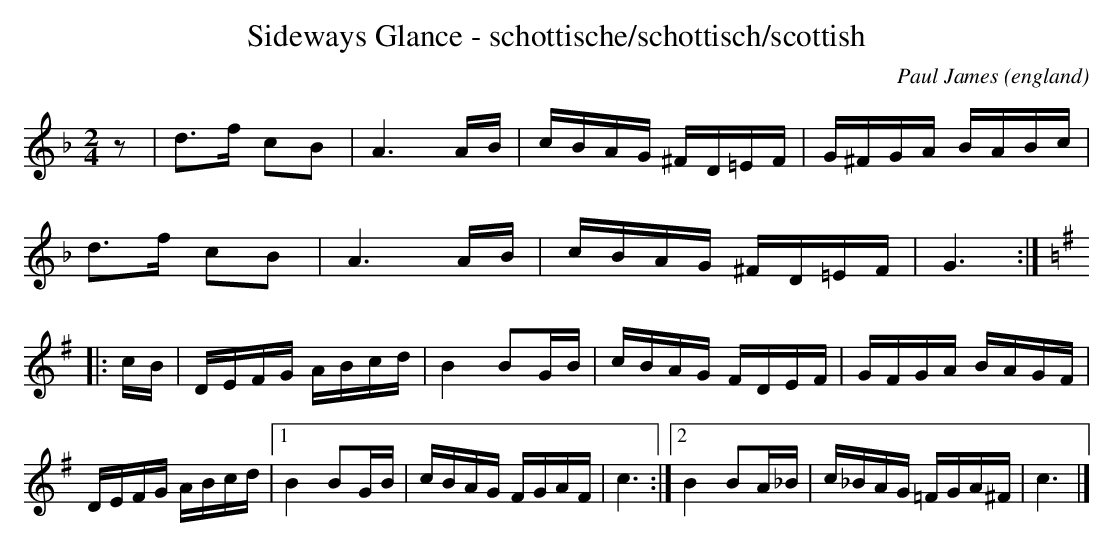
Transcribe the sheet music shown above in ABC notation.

X:1
T:Sideways Glance - schottische/schottisch/scottish
O:england
C:Paul James
M:2/4
L:1/16
K:G dorian
z2|d3f c2B2|A6AB|cBAG ^FD=EF|G^FGA BABc|
d3f c2B2|A6AB|cBAG ^FD=EF|G6:|
K:G
|:cB|DEFG ABcd|B4B2GB|cBAG FDEF|GFGA BAGF|
DEFG ABcd|1B4B2GB|cBAG FGAF|c6:|2B4B2A_B|c_BAG =FGA^F|c6|]
